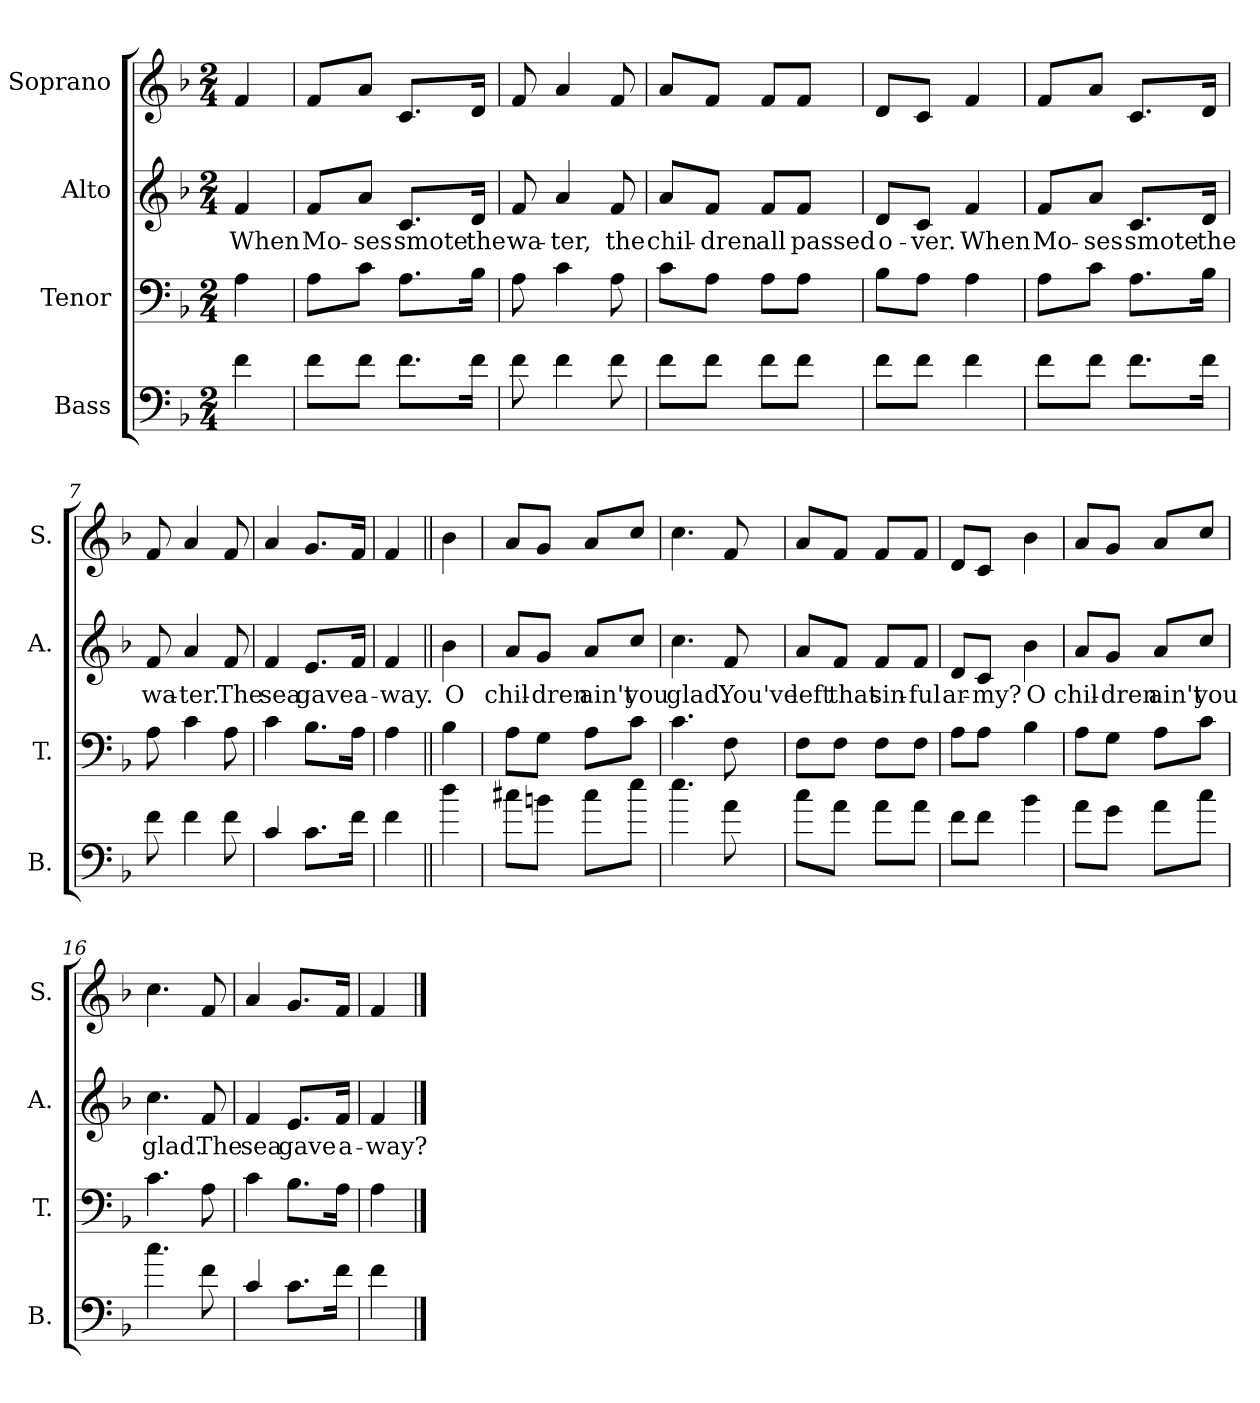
**kern	**kern	**kern	**text	**kern
*part4	*part3	*part2	*part2	*part1
*staff4	*staff3	*staff2	*staff2	*staff1
*I"Bass	*I"Tenor	*I"Alto	*	*I"Soprano
*I'B.	*I'T.	*I'A.	*	*I'S.
*clefF4	*clefF4	*clefG2	*	*clefG2
*ITrd7c12	*	*	*	*
*k[b-]	*k[b-]	*k[b-]	*	*k[b-]
*M2/4	*M2/4	*M2/4	*	*M2/4
*MM70	*MM70	*MM70	*	*MM70
=1	=1	=1	=1	=1
!	!	!	!LO:LY:b	!
4F\	4A\	4f/	When	4f/
=2	=2	=2	=2	=2
!	!	!	!LO:LY:b	!
8F\L	8A\L	8f/L	Mo-	8f/L
!	!	!	!LO:LY:b	!
8F\J	8c\J	8a/J	-ses	8a/J
!	!	!	!LO:LY:b	!
8.F\L	8.A\L	8.c/L	smote	8.c/L
!	!	!	!LO:LY:b	!
16F\Jk	16B-\Jk	16d/Jk	the	16d/Jk
=3	=3	=3	=3	=3
!	!	!	!LO:LY:b	!
8F\	8A\	8f/	wa-	8f/
!	!	!	!LO:LY:b	!
4F\	4c\	4a/	-ter,	4a/
!	!	!	!LO:LY:b	!
8F\	8A\	8f/	the	8f/
=4	=4	=4	=4	=4
!	!	!	!LO:LY:b	!
8F\L	8c\L	8a/L	chil-	8a/L
!	!	!	!LO:LY:b	!
8F\J	8A\J	8f/J	-dren	8f/J
!	!	!	!LO:LY:b	!
8F\L	8A\L	8f/L	all	8f/L
!	!	!	!LO:LY:b	!
8F\J	8A\J	8f/J	passed	8f/J
!!LO:LB:g=z
=5	=5	=5	=5	=5
!	!	!	!LO:LY:b	!
8F\L	8B-\L	8d/L	o-	8d/L
!	!	!	!LO:LY:b	!
8F\J	8A\J	8c/J	-ver.	8c/J
!	!	!	!LO:LY:b	!
4F\	4A\	4f/	When	4f/
=6	=6	=6	=6	=6
!	!	!	!LO:LY:b	!
8F\L	8A\L	8f/L	Mo-	8f/L
!	!	!	!LO:LY:b	!
8F\J	8c\J	8a/J	-ses	8a/J
!	!	!	!LO:LY:b	!
8.F\L	8.A\L	8.c/L	smote	8.c/L
!	!	!	!LO:LY:b	!
16F\Jk	16B-\Jk	16d/Jk	the	16d/Jk
=7	=7	=7	=7	=7
!	!	!	!LO:LY:b	!
8F\	8A\	8f/	wa-	8f/
!	!	!	!LO:LY:b	!
4F\	4c\	4a/	-ter.	4a/
!	!	!	!LO:LY:b	!
8F\	8A\	8f/	The	8f/
=8	=8	=8	=8	=8
!	!	!	!LO:LY:b	!
4C/	4c\	4f/	sea	4a/
!	!	!	!LO:LY:b	!
8.C\L	8.B-\L	8.e/L	gave	8.g/L
!	!	!	!LO:LY:b	!
16F\Jk	16A\Jk	16f/Jk	a-	16f/Jk
=9	=9	=9	=9	=9
!	!	!	!LO:LY:b	!
4F\	4A\	4f/	-way.	4f/
!!LO:LB:g=z
=10||	=10||	=10||	=10||	=10||
!	!	!	!LO:LY:b	!
4d\	4B-\	4b-\	O	4b-\
=11	=11	=11	=11	=11
!	!	!	!LO:LY:b	!
8c#X\L	8A\L	8a/L	chil-	8a/L
!	!	!	!LO:LY:b	!
8Bn\J	8G\J	8g/J	-dren	8g/J
!	!	!	!LO:LY:b	!
8c#\L	8A\L	8a/L	ain't	8a/L
!	!	!	!LO:LY:b	!
8e\J	8c\J	8cc/J	you	8cc/J
=12	=12	=12	=12	=12
!	!	!	!LO:LY:b	!
4.e\	4.c\	4.cc\	glad.	4.cc\
!	!	!	!LO:LY:b	!
8A\	8F\	8f/	You've	8f/
=13	=13	=13	=13	=13
!	!	!	!LO:LY:b	!
8c\L	8F\L	8a/L	left	8a/L
!	!	!	!LO:LY:b	!
8A\J	8F\J	8f/J	that	8f/J
!	!	!	!LO:LY:b	!
8A\L	8F\L	8f/L	sin-	8f/L
!	!	!	!LO:LY:b	!
8A\J	8F\J	8f/J	-ful	8f/J
!!LO:LB:g=z
=14	=14	=14	=14	=14
!	!	!	!LO:LY:b	!
8F\L	8A\L	8d/L	ar-	8d/L
!	!	!	!LO:LY:b	!
8F\J	8A\J	8c/J	-my?	8c/J
!	!	!	!LO:LY:b	!
4B-\	4B-\	4b-\	O	4b-\
=15	=15	=15	=15	=15
!	!	!	!LO:LY:b	!
8A\L	8A\L	8a/L	chil-	8a/L
!	!	!	!LO:LY:b	!
8G\J	8G\J	8g/J	-dren	8g/J
!	!	!	!LO:LY:b	!
8A\L	8A\L	8a/L	ain't	8a/L
!	!	!	!LO:LY:b	!
8c\J	8c\J	8cc/J	you	8cc/J
=16	=16	=16	=16	=16
!	!	!	!LO:LY:b	!
4.c\	4.c\	4.cc\	glad.	4.cc\
!	!	!	!LO:LY:b	!
8F\	8A\	8f/	The	8f/
=17	=17	=17	=17	=17
!	!	!	!LO:LY:b	!
4C/	4c\	4f/	sea	4a/
!	!	!	!LO:LY:b	!
8.C\L	8.B-\L	8.e/L	gave	8.g/L
!	!	!	!LO:LY:b	!
16F\Jk	16A\Jk	16f/Jk	a-	16f/Jk
=18	=18	=18	=18	=18
!	!	!	!LO:LY:b	!
4F\	4A\	4f/	-way?	4f/
==	==	==	==	==
*-	*-	*-	*-	*-
